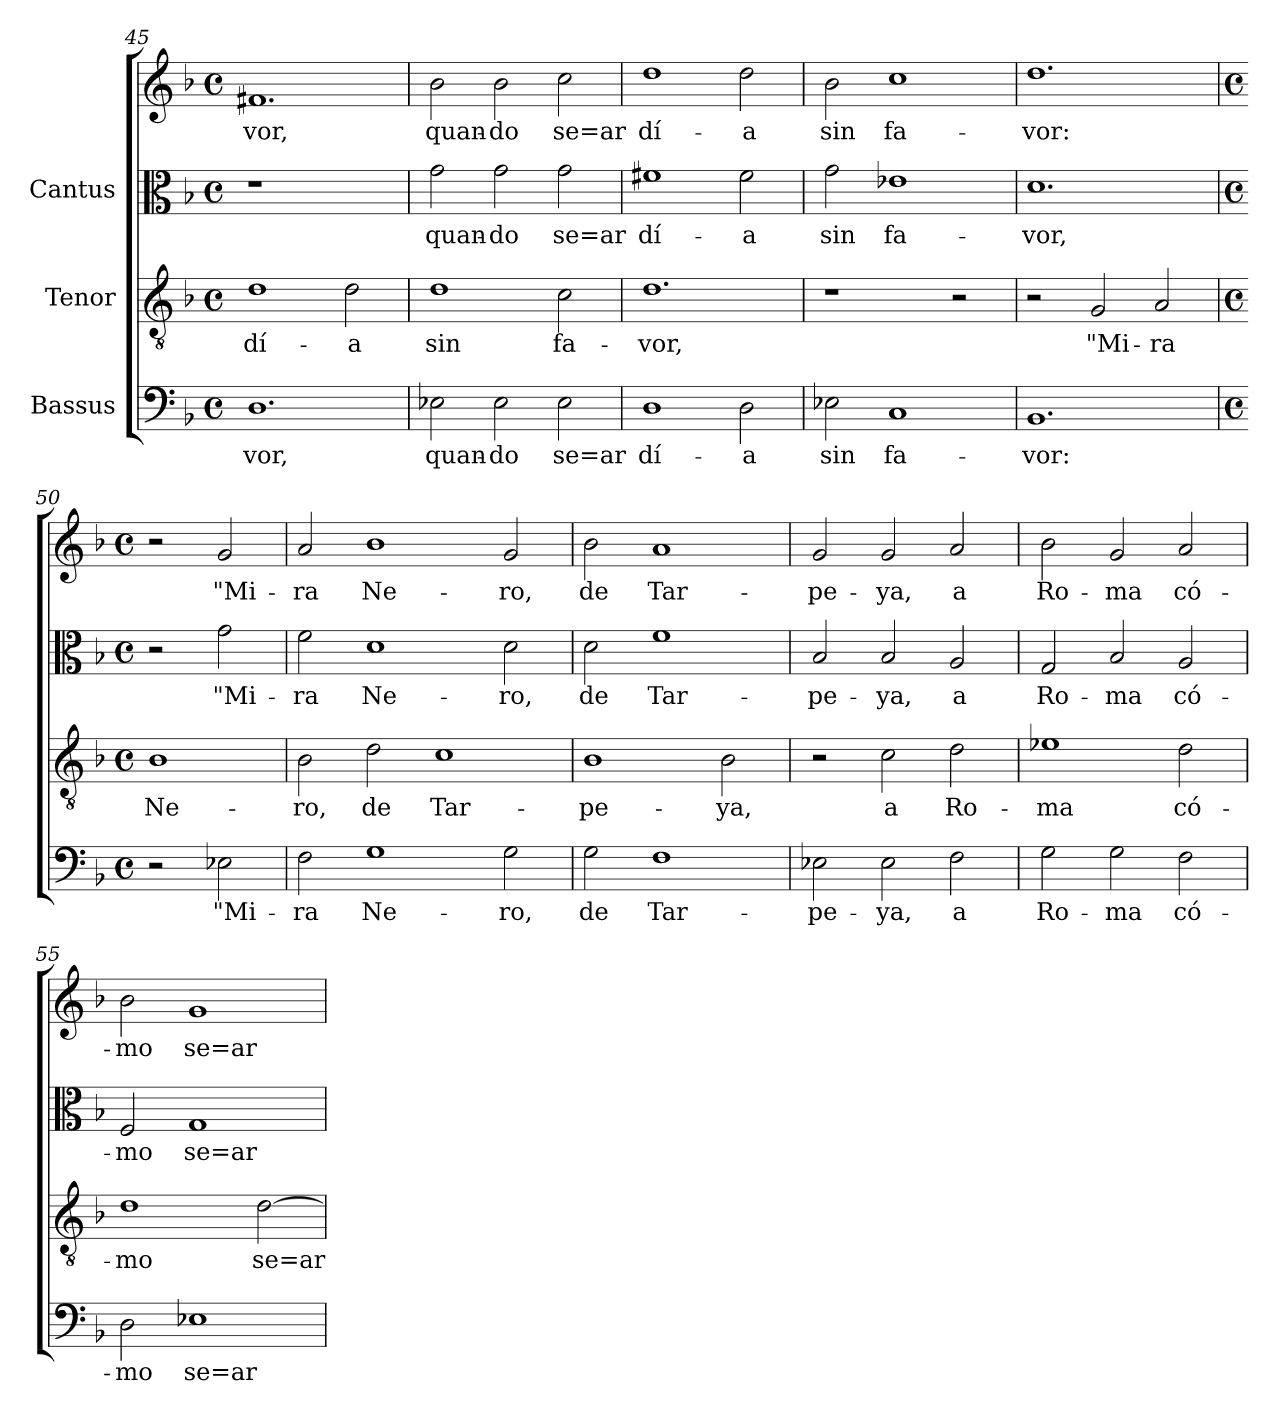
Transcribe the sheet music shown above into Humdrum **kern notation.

**kern	**text	**kern	**text	**kern	**text	**kern	**text
*part3	*part3	*part2	*part2	*part1	*part1	*part1	*part1
*staff4	*staff4	*staff3	*staff3	*staff2	*staff2	*staff1	*staff1
*I"Bassus	*	*I"Tenor	*	*I"Cantus	*	*	*
!!LO:PB:g=z
*clefF4	*	*clefGv2	*	*clefC3	*	*clefG2	*
*k[b-]	*	*k[b-]	*	*k[b-]	*	*k[b-]	*
*F:	*	*F:	*	*F:	*	*F:	*
*M4/4	*	*M4/4	*	*M4/4	*	*M4/4	*
*met(c)	*	*met(c)	*	*met(c)	*	*met(c)	*
=45	=45	=45	=45	=45	=45	=45	=45
!	!LO:LY:b:cj	!	!LO:LY:b:cj	!	!	!	!LO:LY:b:cj
1.D	-vor,	1d	dí-	1r	.	1.f#X	vor,
!	!	!	!LO:LY:b:cj	!	!	!	!
.	.	2d\	-a	2ryy	.	.	.
=46	=46	=46	=46	=46	=46	=46	=46
!	!LO:LY:b:cj	!	!LO:LY:b:cj	!	!LO:LY:b:cj	!	!LO:LY:b:cj
2E-X\	quan-	1d	sin	2g\	quan-	2b-\	quan-
!	!LO:LY:b:cj	!	!	!	!LO:LY:b:cj	!	!LO:LY:b:cj
2E-\	-do	.	.	2g\	-do	2b-\	-do
!	!LO:LY:b:cj	!	!LO:LY:b:cj	!	!LO:LY:b:cj	!	!LO:LY:b:cj
2E-\	se=ar	2c\	fa-	2g\	se=ar	2cc\	se=ar
=47	=47	=47	=47	=47	=47	=47	=47
!	!LO:LY:b:cj	!	!LO:LY:b:cj	!	!LO:LY:b:cj	!	!LO:LY:b:cj
1D	dí-	1.d	-vor,	1f#X	dí-	1dd	dí-
!	!LO:LY:b:cj	!	!	!	!LO:LY:b:cj	!	!LO:LY:b:cj
2D\	-a	.	.	2f#\	-a	2dd\	-a
=48	=48	=48	=48	=48	=48	=48	=48
!	!LO:LY:b:cj	!	!	!	!LO:LY:b:cj	!	!LO:LY:b:cj
2E-X\	sin	1r	.	2g\	-sin	2b-\	sin
!	!LO:LY:b:cj	!	!	!	!LO:LY:b:cj	!	!LO:LY:b:cj
1C	fa-	.	.	1e-X	fa-	1cc	fa-
.	.	2r	.	.	.	.	.
=49	=49	=49	=49	=49	=49	=49	=49
!	!LO:LY:b:cj	!	!	!	!LO:LY:b:cj	!	!LO:LY:b:cj
1.BB-	-vor:	2r	.	1.d	vor,	1.dd	-vor:
!	!	!	!LO:LY:b:cj	!	!	!	!
.	.	2G/	"Mi-	.	.	.	.
!	!	!	!LO:LY:b:cj	!	!	!	!
.	.	2A/	-ra	.	.	.	.
=50	=50	=50	=50	=50	=50	=50	=50
*M4/4	*	*M4/4	*	*M4/4	*	*M4/4	*
*met(c)	*	*met(c)	*	*met(c)	*	*met(c)	*
!	!	!	!LO:LY:b:cj	!	!	!	!
2r	.	1B-	Ne-	2r	.	2r	.
!	!LO:LY:b:cj	!	!	!	!LO:LY:b:cj	!	!LO:LY:b:cj
2E-X\	"Mi-	.	.	2g\	-"Mi-	2g/	"Mi-
!!LO:LB:g=z
=51	=51	=51	=51	=51	=51	=51	=51
!	!LO:LY:b:cj	!	!LO:LY:b:cj	!	!LO:LY:b:cj	!	!LO:LY:b:cj
2F\	-ra	2B-\	-ro,	2f\	ra	2a/	-ra
!	!LO:LY:b:cj	!	!LO:LY:b:cj	!	!LO:LY:b:cj	!	!LO:LY:b:cj
1G	Ne-	2d\	de	1d	Ne-	1b-	Ne-
!	!	!	!LO:LY:b:cj	!	!	!	!
.	.	1c	Tar-	.	.	.	.
!	!LO:LY:b:cj	!	!	!	!LO:LY:b:cj	!	!LO:LY:b:cj
2G\	-ro,	.	.	2d\	-ro,	2g/	-ro,
=52	=52	=52	=52	=52	=52	=52	=52
!	!LO:LY:b:cj	!	!LO:LY:b:cj	!	!LO:LY:b:cj	!	!LO:LY:b:cj
2G\	de	1B-	-pe-	2d\	-de	2b-\	de
!	!LO:LY:b:cj	!	!	!	!LO:LY:b:cj	!	!LO:LY:b:cj
1F	Tar-	.	.	1f	Tar-	1a	Tar-
!	!	!	!LO:LY:b:cj	!	!	!	!
.	.	2B-\	-ya,	.	.	.	.
=53	=53	=53	=53	=53	=53	=53	=53
!	!LO:LY:b:cj	!	!	!	!LO:LY:b:cj	!	!LO:LY:b:cj
2E-X\	-pe-	2r	.	2B-/	pe-	2g/	-pe-
!	!LO:LY:b:cj	!	!LO:LY:b:cj	!	!LO:LY:b:cj	!	!LO:LY:b:cj
2E-\	-ya,	2c\	a	2B-/	-ya,	2g/	-ya,
!	!LO:LY:b:cj	!	!LO:LY:b:cj	!	!LO:LY:b:cj	!	!LO:LY:b:cj
2F\	a	2d\	Ro-	2A/	a	2a/	a
=54	=54	=54	=54	=54	=54	=54	=54
!	!LO:LY:b:cj	!	!LO:LY:b:cj	!	!LO:LY:b:cj	!	!LO:LY:b:cj
2G\	Ro-	1e-X	-ma	2G/	-Ro-	2b-\	Ro-
!	!LO:LY:b:cj	!	!	!	!LO:LY:b:cj	!	!LO:LY:b:cj
2G\	-ma	.	.	2B-/	-ma	2g/	-ma
!	!LO:LY:b:cj	!	!LO:LY:b:cj	!	!LO:LY:b:cj	!	!LO:LY:b:cj
2F\	có-	2d\	có-	2A/	có-	2a/	có-
=55	=55	=55	=55	=55	=55	=55	=55
!	!LO:LY:b:cj	!	!LO:LY:b:cj	!	!LO:LY:b:cj	!	!LO:LY:b:cj
2D\	-mo	1d	-mo	2F/	mo	2b-\	-mo
!	!LO:LY:b:cj	!	!	!	!LO:LY:b:cj	!	!LO:LY:b:cj
1E-X	se=ar	.	.	1G	se=ar	1g	se=ar
!	!	!	!LO:LY:b:cj	!	!	!	!
.	.	[>2d\	se=ar	.	.	.	.
=	=	=	=	=	=	=	=
*-	*-	*-	*-	*-	*-	*-	*-
